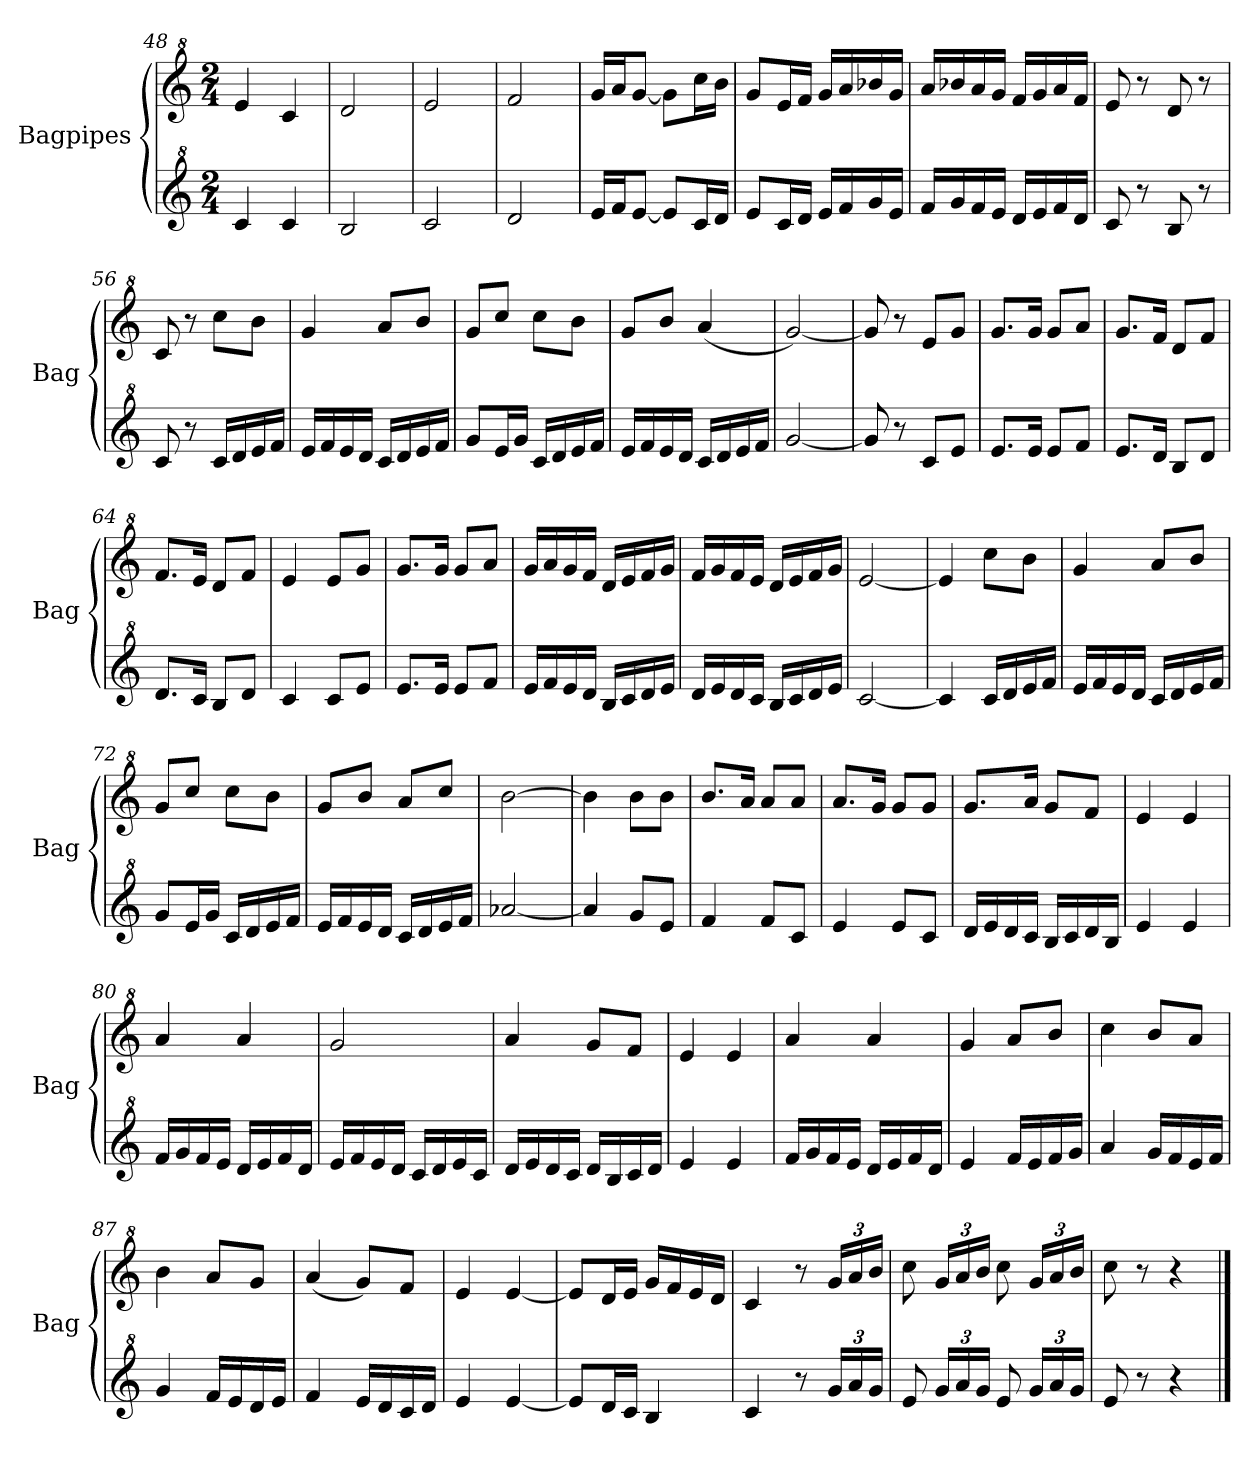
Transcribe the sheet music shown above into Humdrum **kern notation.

**kern	**kern
*part2	*part1
*staff2	*staff1
*I"Bagpipes	*I"Bagpipes
*I'Bag	*I'Bag
!!LO:PB:g=z
*clefG^2	*clefG^2
*k[]	*k[]
*C:	*C:
*M2/4	*M2/4
=48	=48
4cc/	4ee/
4cc/	4cc/
=49	=49
2b/	2dd/
=50	=50
2cc/	2ee/
=51	=51
2dd/	2ff/
=52	=52
16ee/LL	16gg/LL
16ff/J	16aa/J
[8ee/J	[8gg/J
8ee/L]	8gg\L]
16cc/L	16ccc\L
16dd/JJ	16bb\JJ
=53	=53
8ee/L	8gg/L
16cc/L	16ee/L
16dd/JJ	16ff/JJ
16ee/LL	16gg/LL
16ff/	16aa/
16gg/	16bb-X/
16ee/JJ	16gg/JJ
=54	=54
16ff/LL	16aa/LL
16gg/	16bb-X/
16ff/	16aa/
16ee/JJ	16gg/JJ
16dd/LL	16ff/LL
16ee/	16gg/
16ff/	16aa/
16dd/JJ	16ff/JJ
=55	=55
8cc/	8ee/
8r	8r
8b/	8dd/
8r	8r
=56	=56
8cc/	8cc/
8r	8r
16cc/LL	8ccc\L
16dd/	.
16ee/	8bb\J
16ff/JJ	.
!!LO:LB:g=z
=57	=57
16ee/LL	4gg/
16ff/	.
16ee/	.
16dd/JJ	.
16cc/LL	8aa/L
16dd/	.
16ee/	8bb/J
16ff/JJ	.
=58	=58
8gg/L	8gg/L
16ee/L	8ccc/J
16gg/JJ	.
16cc/LL	8ccc\L
16dd/	.
16ee/	8bb\J
16ff/JJ	.
=59	=59
16ee/LL	8gg/L
16ff/	.
16ee/	8bb/J
16dd/JJ	.
16cc/LL	(4aa/
16dd/	.
16ee/	.
16ff/JJ	.
=60	=60
[2gg/	[2gg/)
=61	=61
8gg/]	8gg/]
8r	8r
8cc/L	8ee/L
8ee/J	8gg/J
=62	=62
8.ee/L	8.gg/L
16ee/Jk	16gg/Jk
8ee/L	8gg/L
8ff/J	8aa/J
=63	=63
8.ee/L	8.gg/L
16dd/Jk	16ff/Jk
8b/L	8dd/L
8dd/J	8ff/J
=64	=64
8.dd/L	8.ff/L
16cc/Jk	16ee/Jk
8b/L	8dd/L
8dd/J	8ff/J
!!LO:LB:g=z
=65	=65
4cc/	4ee/
8cc/L	8ee/L
8ee/J	8gg/J
=66	=66
8.ee/L	8.gg/L
16ee/Jk	16gg/Jk
8ee/L	8gg/L
8ff/J	8aa/J
=67	=67
16ee/LL	16gg/LL
16ff/	16aa/
16ee/	16gg/
16dd/JJ	16ff/JJ
16b/LL	16dd/LL
16cc/	16ee/
16dd/	16ff/
16ee/JJ	16gg/JJ
=68	=68
16dd/LL	16ff/LL
16ee/	16gg/
16dd/	16ff/
16cc/JJ	16ee/JJ
16b/LL	16dd/LL
16cc/	16ee/
16dd/	16ff/
16ee/JJ	16gg/JJ
=69	=69
[2cc/	[2ee/
=70	=70
4cc/]	4ee/]
16cc/LL	8ccc\L
16dd/	.
16ee/	8bb\J
16ff/JJ	.
=71	=71
16ee/LL	4gg/
16ff/	.
16ee/	.
16dd/JJ	.
16cc/LL	8aa/L
16dd/	.
16ee/	8bb/J
16ff/JJ	.
=72	=72
8gg/L	8gg/L
16ee/L	8ccc/J
16gg/JJ	.
16cc/LL	8ccc\L
16dd/	.
16ee/	8bb\J
16ff/JJ	.
!!LO:LB:g=z
=73	=73
16ee/LL	8gg/L
16ff/	.
16ee/	8bb/J
16dd/JJ	.
16cc/LL	8aa/L
16dd/	.
16ee/	8ccc/J
16ff/JJ	.
=74	=74
[2aa-X/	[2bb\
=75	=75
4aa-/]	4bb\]
8gg/L	8bb\L
8ee/J	8bb\J
=76	=76
4ff/	8.bb/L
.	16aa/Jk
8ff/L	8aa/L
8cc/J	8aa/J
=77	=77
4ee/	8.aa/L
.	16gg/Jk
8ee/L	8gg/L
8cc/J	8gg/J
=78	=78
16dd/LL	8.gg/L
16ee/	.
16dd/	.
16cc/JJ	16aa/Jk
16b/LL	8gg/L
16cc/	.
16dd/	8ff/J
16b/JJ	.
=79	=79
4ee/	4ee/
4ee/	4ee/
=80	=80
16ff/LL	4aa/
16gg/	.
16ff/	.
16ee/JJ	.
16dd/LL	4aa/
16ee/	.
16ff/	.
16dd/JJ	.
!!LO:LB:g=z
=81	=81
16ee/LL	2gg/
16ff/	.
16ee/	.
16dd/JJ	.
16cc/LL	.
16dd/	.
16ee/	.
16cc/JJ	.
=82	=82
16dd/LL	4aa/
16ee/	.
16dd/	.
16cc/JJ	.
16dd/LL	8gg/L
16b/	.
16cc/	8ff/J
16dd/JJ	.
=83	=83
4ee/	4ee/
4ee/	4ee/
=84	=84
16ff/LL	4aa/
16gg/	.
16ff/	.
16ee/JJ	.
16dd/LL	4aa/
16ee/	.
16ff/	.
16dd/JJ	.
=85	=85
4ee/	4gg/
16ff/LL	8aa/L
16ee/	.
16ff/	8bb/J
16gg/JJ	.
=86	=86
4aa/	4ccc\
16gg/LL	8bb/L
16ff/	.
16ee/	8aa/J
16ff/JJ	.
=87	=87
4gg/	4bb\
16ff/LL	8aa/L
16ee/	.
16dd/	8gg/J
16ee/JJ	.
!!LO:LB:g=z
=88	=88
4ff/	(4aa/
16ee/LL	8gg/L)
16dd/	.
16cc/	8ff/J
16dd/JJ	.
=89	=89
4ee/	4ee/
[4ee/	[4ee/
=90	=90
8ee/L]	8ee/L]
16dd/L	16dd/L
16cc/JJ	16ee/JJ
4b/	16gg/LL
.	16ff/
.	16ee/
.	16dd/JJ
=91	=91
4cc/	4cc/
8r	8r
*Xbrackettup	*Xbrackettup
24gg/LL	24gg/LL
24aa/	24aa/
24gg/JJ	24bb/JJ
=92	=92
8ee/	8ccc\
24gg/LL	24gg/LL
24aa/	24aa/
24gg/JJ	24bb/JJ
8ee/	8ccc\
24gg/LL	24gg/LL
24aa/	24aa/
24gg/JJ	24bb/JJ
=93	=93
8ee/	8ccc\
8r	8r
4r	4r
==	==
*-	*-
